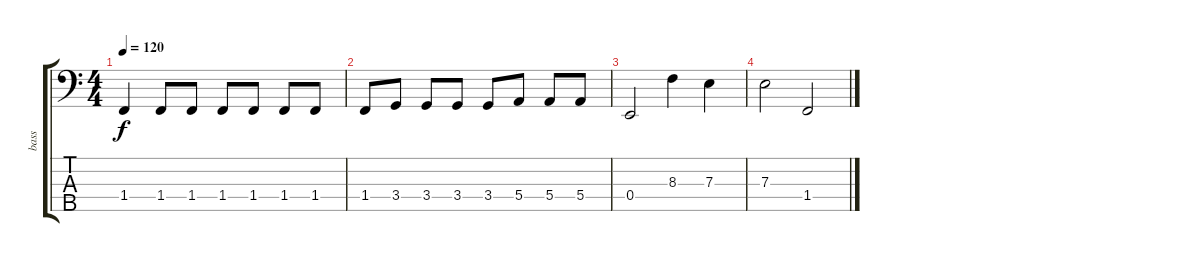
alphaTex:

\track ("bass" "bass") {instrument electricbasspick}
\staff {score tabs}
\tuning (G2 D2 A1 E1 B0) {hide}
\ts (4 4)
\tempo 120
\clef f4
\ks c
1.4.4{dy f} 1.4.8 1.4.8 1.4.8 1.4.8 1.4.8 1.4.8 |
1.4.8 3.4.8 3.4.8 3.4.8 3.4.8 5.4.8 5.4.8 5.4.8 |
0.4.2 8.3.4 7.3.4 |
7.3.2 1.4.2
